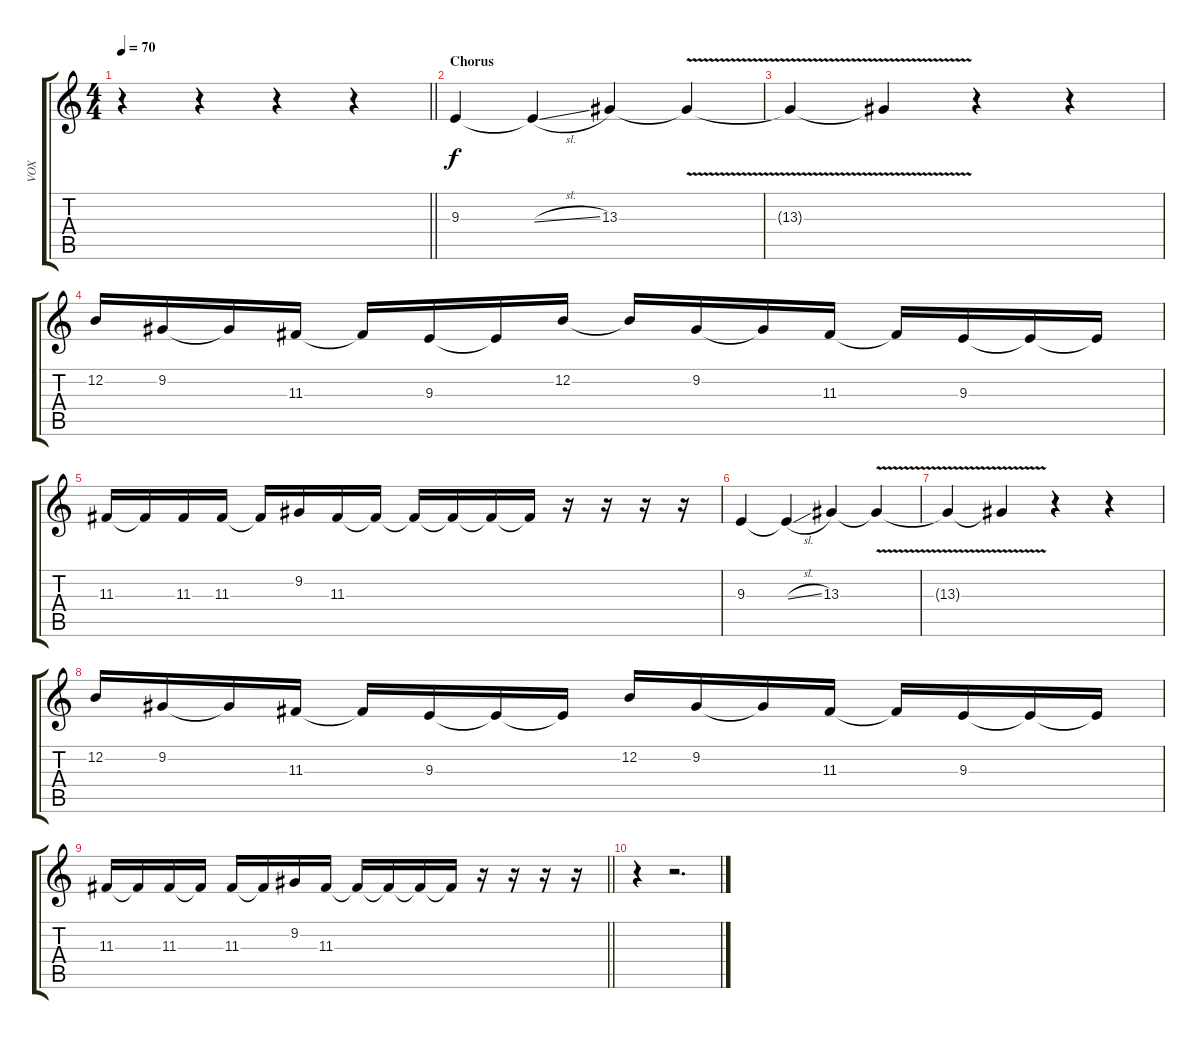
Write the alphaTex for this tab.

\track ("VOX" "VOX") {instrument synthvoice}
\staff {score tabs}
\tuning (E4 B3 G3 D3 A2 E2) {hide}
\ts (4 4)
\tempo 70
\clef g2
\barLineRight lightlight
\ks c
r.4{dy f} r.4 r.4 r.4 |
\section ("" "Chorus")
9.3.4 9.3{sl t}.4 13.3.4 13.3{v t}.4 |
13.3{v t}.4 13.3{v t}.4 r.4 r.4 |
12.2.16 9.2.16 9.2{t}.16 11.3.16 11.3{t}.16 9.3.16 9.3{t}.16 12.2.16 12.2{t}.16 9.2.16 9.2{t}.16 11.3.16 11.3{t}.16 9.3.16 9.3{t}.16 9.3{t}.16 |
11.3.16 11.3{t}.16 11.3.16 11.3.16 11.3{t}.16 9.2.16 11.3.16 11.3{t}.16 11.3{t}.16 11.3{t}.16 11.3{t}.16 11.3{t}.16 r.16 r.16 r.16 r.16 |
9.3.4 9.3{sl t}.4 13.3.4 13.3{v t}.4 |
13.3{v t}.4 13.3{v t}.4 r.4 r.4 |
12.2.16 9.2.16 9.2{t}.16 11.3.16 11.3{t}.16 9.3.16 9.3{t}.16 9.3{t}.16 12.2.16 9.2.16 9.2{t}.16 11.3.16 11.3{t}.16 9.3.16 9.3{t}.16 9.3{t}.16 |
\barLineRight lightlight
11.3.16 11.3{t}.16 11.3.16 11.3{t}.16 11.3.16 11.3{t}.16 9.2.16 11.3.16 11.3{t}.16 11.3{t}.16 11.3{t}.16 11.3{t}.16 r.16 r.16 r.16 r.16 |
r.4 r.2{d}
